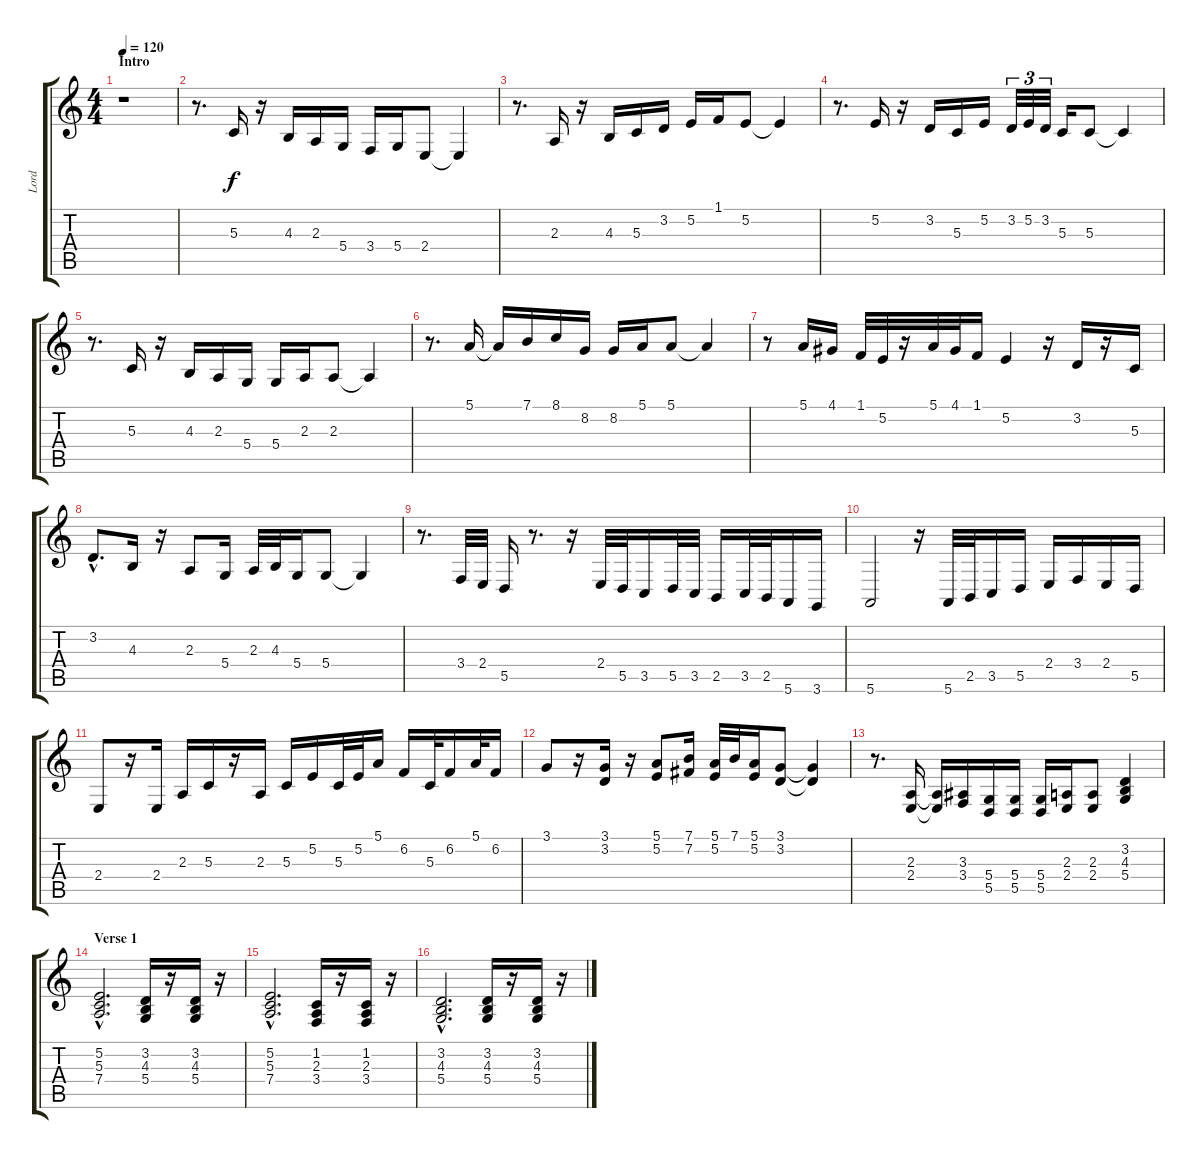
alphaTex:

\track ("Lord" "Lord") {instrument marimba}
\staff {score tabs}
\tuning (E4 B3 G3 D3 A2 E2) {hide}
\ts (4 4)
\section ("" "Intro")
\tempo 120
\clef g2
\ks c
r.1{dy f instrument marimba} |
r.8{d} 5.3.16 r.16 4.3.16 2.3.16 5.4.16 3.4.16 5.4.16 2.4.8 2.4{t}.4 |
r.8{d} 2.3.16 r.16 4.3.16 5.3.16 3.2.16 5.2.16 1.1.16 5.2.8 5.2{t}.4 |
r.8{d} 5.2.16 r.16 3.2.16 5.3.16 5.2.16 3.2.32{tu (3 2)} 5.2.32{tu (3 2)} 3.2.32{tu (3 2)} 5.3.16 5.3.8 5.3{t}.4 |
r.8{d} 5.3.16 r.16 4.3.16 2.3.16 5.4.16 5.4.16 2.3.16 2.3.8 2.3{t}.4 |
r.8{d} 5.1.16 5.1{t}.16 7.1.16 8.1.16 8.2.16 8.2.16 5.1.16 5.1.8 5.1{t}.4 |
r.8 5.1.16 4.1.16 1.1.32 5.2.32 r.16 5.1.32 4.1.32 1.1.16 5.2.4 r.16 3.2.16 r.16 5.3.16 |
3.2{hac}.8{d} 4.3.16 r.16 2.3.8 5.4.16 2.3.32 4.3.32 5.4.16 5.4.8 5.4{t}.4 |
r.8{d} 3.4.32 2.4.32 5.5.16 r.8{d} r.16 2.4.32 5.5.32 3.5.16 5.5.32 3.5.32 2.5.16 3.5.32 2.5.32 5.6.16 3.6.16 |
5.6.2 r.16 5.6.32 2.5.32 3.5.16 5.5.16 2.4.16 3.4.16 2.4.16 5.5.16 |
2.4.8 r.16 2.4.16 2.3.16 5.3.16 r.16 2.3.16 5.3.16 5.2.16 5.3.32 5.2.32 5.1.16 6.2.16 5.3.32 6.2.16 5.1.32 6.2.16 |
3.1.8 r.16 (3.1 3.2).16 r.16 (5.1 5.2).8 (7.1 7.2).16 (5.1 5.2).32 7.1.32 (5.1 5.2).16 (3.1 3.2).8 (3.1{t} 3.2{t}).4 |
r.8{d} (2.3 2.4).16 (2.3{t} 2.4{t}).16 (3.3 3.4).16 (5.4 5.5).16 (5.4 5.5).16 (5.4 5.5).16 (2.3 2.4).16 (2.3 2.4).8 (3.2 4.3 5.4).4 |
\section ("" "Verse 1")
(5.2{hac} 5.3{hac} 7.4{hac}).2{d} (3.2 4.3 5.4).16 r.16 (3.2 4.3 5.4).16 r.16 |
(5.2{hac} 5.3{hac} 7.4{hac}).2{d} (1.2 2.3 3.4).16 r.16 (1.2 2.3 3.4).16 r.16 |
(3.2{hac} 4.3{hac} 5.4{hac}).2{d} (3.2 4.3 5.4).16 r.16 (3.2 4.3 5.4).16 r.16
